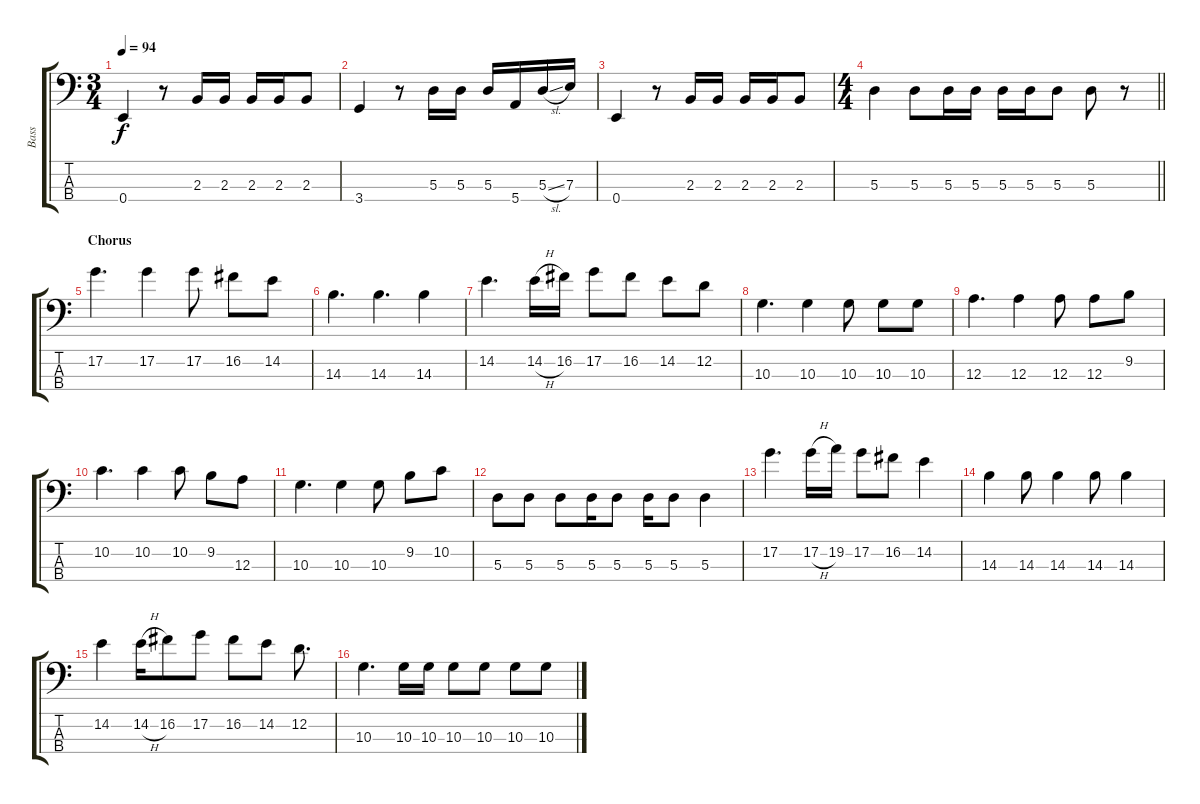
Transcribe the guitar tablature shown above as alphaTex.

\track ("Bass" "Bass") {instrument electricbassfinger}
\staff {score tabs}
\tuning (G2 D2 A1 E1) {hide}
\ts (3 4)
\tempo 94
\clef f4
\ks c
0.4.4{dy f} r.8 2.3.16 2.3.16 2.3.16 2.3.16 2.3.8 |
3.4.4 r.8 5.3.16 5.3.16 5.3.16 5.4.16 5.3{sl}.16 7.3.16 |
0.4.4 r.8 2.3.16 2.3.16 2.3.16 2.3.16 2.3.8 |
\ts (4 4)
\barLineRight lightlight
5.3.4 5.3.8 5.3.16 5.3.16 5.3.16 5.3.16 5.3.8 5.3.8 r.8 |
\section ("" "Chorus")
17.2.4{d} 17.2.4 17.2.8 16.2.8 14.2.8 |
14.3.4{d} 14.3.4{d} 14.3.4 |
14.2.4{d} 14.2{h}.16 16.2.16 17.2.8 16.2.8 14.2.8 12.2.8 |
10.3.4{d} 10.3.4 10.3.8 10.3.8 10.3.8 |
12.3.4{d} 12.3.4 12.3.8 12.3.8 9.2.8 |
10.2.4{d} 10.2.4 10.2.8 9.2.8 12.3.8 |
10.3.4{d} 10.3.4 10.3.8 9.2.8 10.2.8 |
5.3.8 5.3.8 5.3.8 5.3.16 5.3.8 5.3.16 5.3.8 5.3.4 |
17.2.4{d} 17.2{h}.16 19.2.16 17.2.8 16.2.8 14.2.4 |
14.3.4 14.3.8 14.3.4 14.3.8 14.3.4 |
14.2.4 14.2{h}.16 16.2.8 17.2.8 16.2.8 14.2.8 12.2.8{d} |
10.3.4{d} 10.3.16 10.3.16 10.3.8 10.3.8 10.3.8 10.3.8
